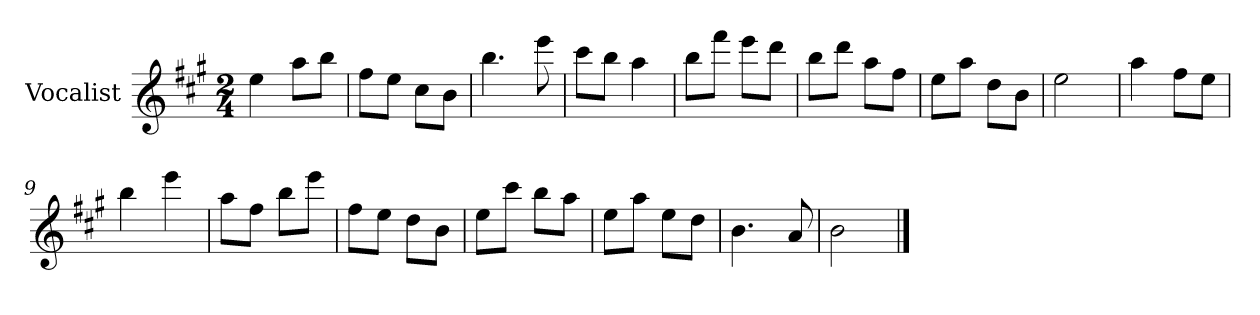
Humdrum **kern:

**kern
*part1
*staff1
*I"Vocalist
*k[f#c#g#]
*A:
*M2/4
=
4ee
8aaL
8bbJ
=1
8ff#L
8eeJ
8cc#L
8bJ
=2
4.bb
8eee
=3
8ccc#L
8bbJ
4aa
=4
8bbL
8fff#J
8eeeL
8dddJ
=5
8bbL
8dddJ
8aaL
8ff#J
=6
8eeL
8aaJ
8ddL
8bJ
=7
2ee
=8
4aa
8ff#L
8eeJ
=9
4bb
4eee
=10
8aaL
8ff#J
8bbL
8eeeJ
=11
8ff#L
8eeJ
8ddL
8bJ
=12
8eeL
8ccc#J
8bbL
8aaJ
=13
8eeL
8aaJ
8eeL
8ddJ
=14
4.b
8a
=15
2b
==
*-
